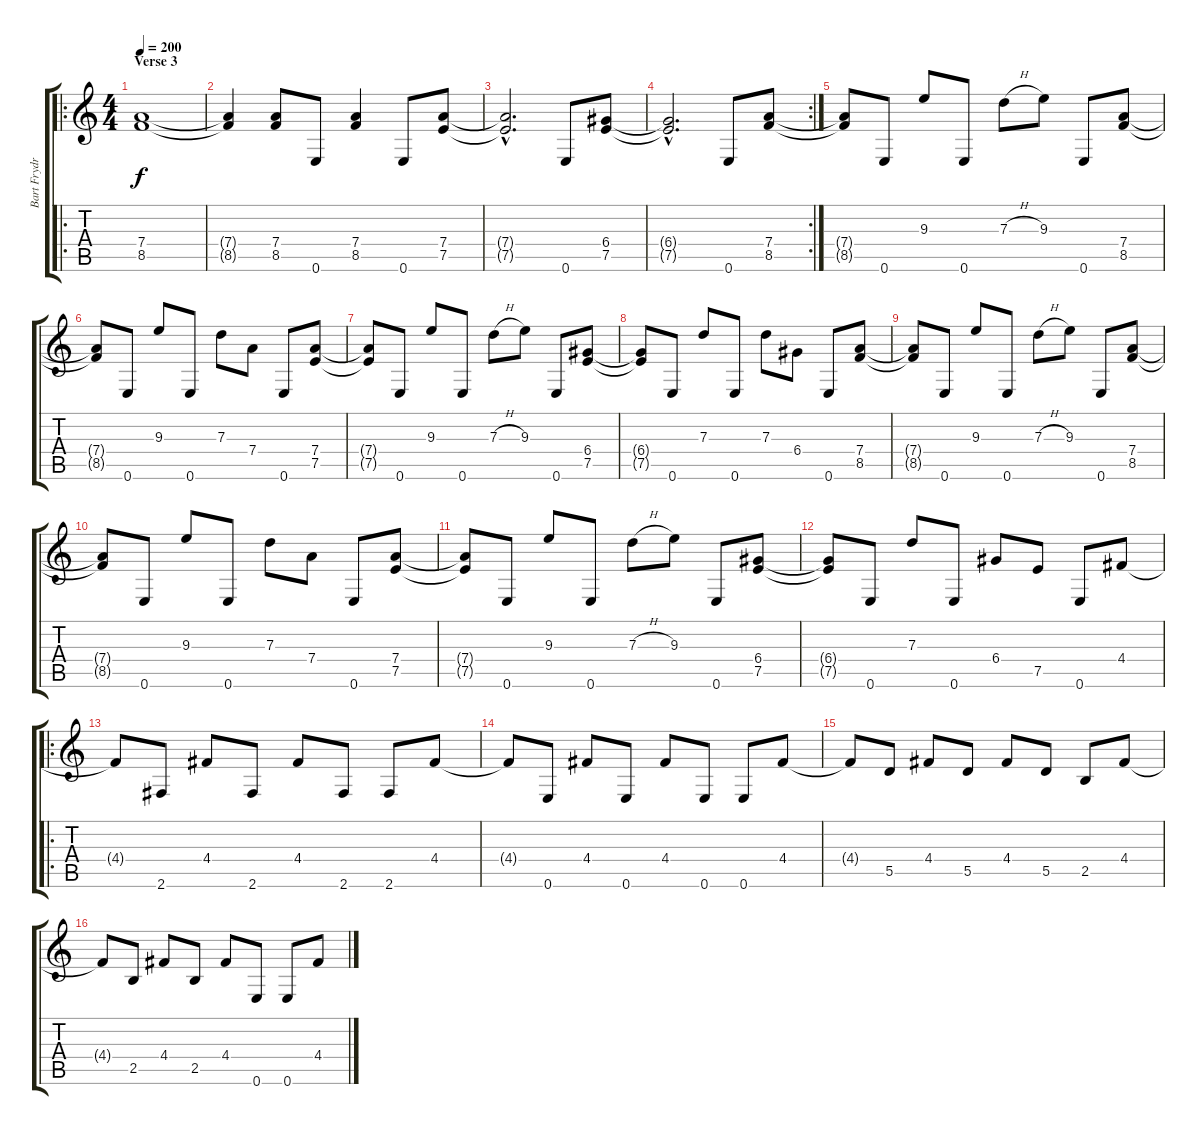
\track ("Bart Frydrychowicz" "Bart Frydr") {instrument distortionguitar}
\staff {score tabs}
\tuning (E4 B3 G3 D3 A2 E2) {hide}
\ro
\ts (4 4)
\section ("" "Verse 3")
\tempo 200
\clef g2
\ks c
(7.4{t} 8.5{t}).1{dy f} |
(7.4{t} 8.5{t}).4 (7.4 8.5).8 0.6.8 (7.4 8.5).4 0.6.8 (7.4 7.5).8 |
(7.4{hac t} 7.5{hac t}).2{d} 0.6.8 (6.4 7.5).8 |
\rc 2
(6.4{hac t} 7.5{hac t}).2{d} 0.6.8 (7.4 8.5).8 |
(7.4{t} 8.5{t}).8 0.6.8 9.3.8 0.6.8 7.3{h}.8 9.3.8 0.6.8 (7.4 8.5).8 |
(7.4{t} 8.5{t}).8 0.6.8 9.3.8 0.6.8 7.3.8 7.4.8 0.6.8 (7.4 7.5).8 |
(7.4{t} 7.5{t}).8 0.6.8 9.3.8 0.6.8 7.3{h}.8 9.3.8 0.6.8 (6.4 7.5).8 |
(6.4{t} 7.5{t}).8 0.6.8 7.3.8 0.6.8 7.3.8 6.4.8 0.6.8 (7.4 8.5).8 |
(7.4{t} 8.5{t}).8 0.6.8 9.3.8 0.6.8 7.3{h}.8 9.3.8 0.6.8 (7.4 8.5).8 |
(7.4{t} 8.5{t}).8 0.6.8 9.3.8 0.6.8 7.3.8 7.4.8 0.6.8 (7.4 7.5).8 |
(7.4{t} 7.5{t}).8 0.6.8 9.3.8 0.6.8 7.3{h}.8 9.3.8 0.6.8 (6.4 7.5).8 |
(6.4{t} 7.5{t}).8 0.6.8 7.3.8 0.6.8 6.4.8 7.5.8 0.6.8 4.4.8 |
\ro
4.4{t}.8 2.6.8 4.4.8 2.6.8 4.4.8 2.6.8 2.6.8 4.4.8 |
4.4{t}.8 0.6.8 4.4.8 0.6.8 4.4.8 0.6.8 0.6.8 4.4.8 |
4.4{t}.8 5.5.8 4.4.8 5.5.8 4.4.8 5.5.8 2.5.8 4.4.8 |
4.4{t}.8 2.5.8 4.4.8 2.5.8 4.4.8 0.6.8 0.6.8 4.4.8
